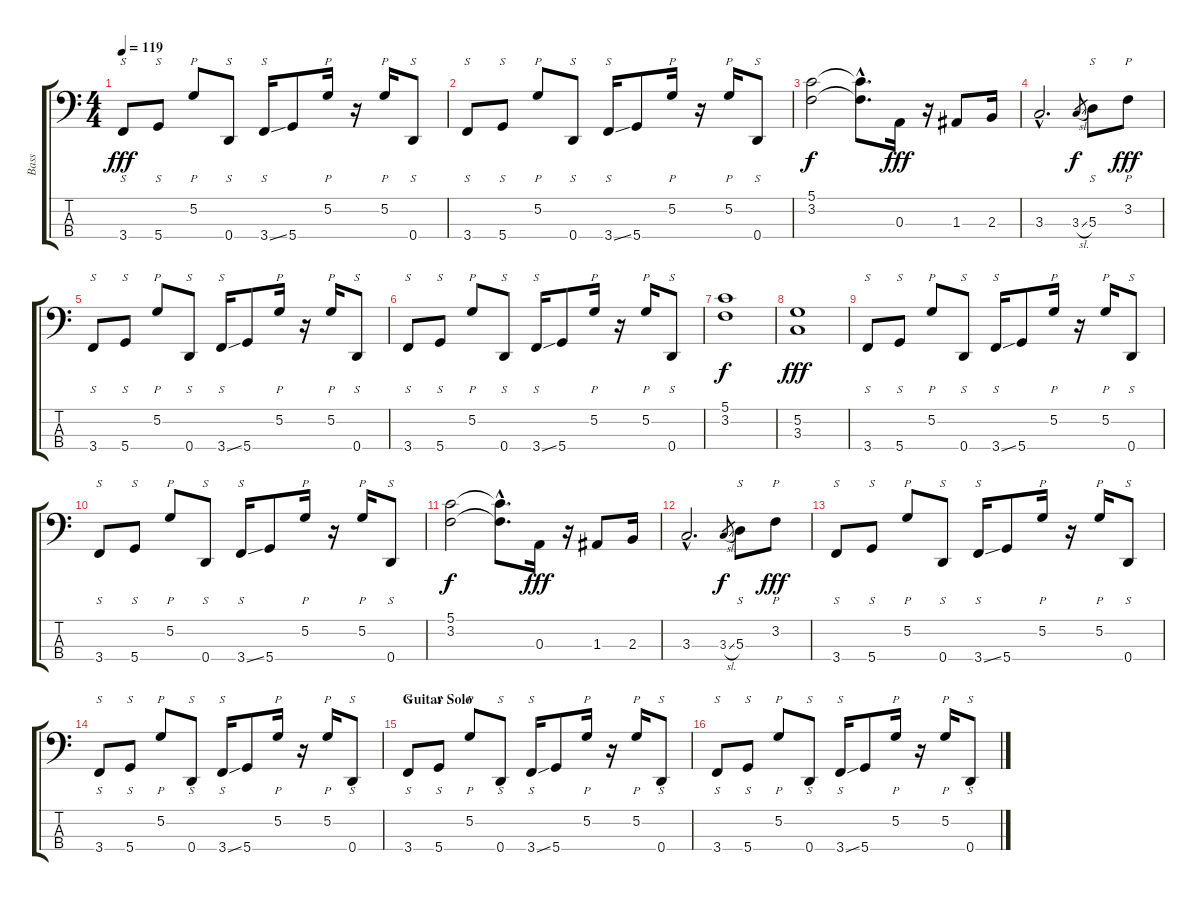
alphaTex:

\track ("Bass" "Bass") {instrument slapbass1}
\staff {score tabs}
\tuning (G2 D2 A1 D1) {hide}
\ts (4 4)
\tempo 119
\clef f4
\ks c
3.4.8{s dy fff instrument slapbass1} 5.4.8{s} 5.2.8{p} 0.4.8{s} 3.4{ss}.16{s} 5.4.8 5.2.16{p} r.16 5.2.16{p} 0.4.8{s} |
3.4.8{s} 5.4.8{s} 5.2.8{p} 0.4.8{s} 3.4{ss}.16{s} 5.4.8 5.2.16{p} r.16 5.2.16{p} 0.4.8{s} |
(5.1 3.2).2{dy f instrument electricbassfinger} (5.1{hac t} 3.2{hac t}).8{d} 0.3.16{dy fff} r.16 1.3.8 2.3.16 |
3.3{hac}.2{d} 3.3{sl}.8{gr dy f} 5.3.8{s instrument slapbass1} 3.2.8{p dy fff} |
3.4.8{s} 5.4.8{s} 5.2.8{p} 0.4.8{s} 3.4{ss}.16{s} 5.4.8 5.2.16{p} r.16 5.2.16{p} 0.4.8{s} |
3.4.8{s} 5.4.8{s} 5.2.8{p} 0.4.8{s} 3.4{ss}.16{s} 5.4.8 5.2.16{p} r.16 5.2.16{p} 0.4.8{s} |
(5.1 3.2).1{dy f instrument electricbassfinger} |
(5.2 3.3).1{dy fff} |
3.4.8{s instrument slapbass1} 5.4.8{s} 5.2.8{p} 0.4.8{s} 3.4{ss}.16{s} 5.4.8 5.2.16{p} r.16 5.2.16{p} 0.4.8{s} |
3.4.8{s} 5.4.8{s} 5.2.8{p} 0.4.8{s} 3.4{ss}.16{s} 5.4.8 5.2.16{p} r.16 5.2.16{p} 0.4.8{s} |
(5.1 3.2).2{dy f instrument electricbassfinger} (5.1{hac t} 3.2{hac t}).8{d} 0.3.16{dy fff} r.16 1.3.8 2.3.16 |
3.3{hac}.2{d} 3.3{sl}.8{gr dy f} 5.3.8{s instrument slapbass1} 3.2.8{p dy fff} |
3.4.8{s instrument slapbass1} 5.4.8{s} 5.2.8{p} 0.4.8{s} 3.4{ss}.16{s} 5.4.8 5.2.16{p} r.16 5.2.16{p} 0.4.8{s} |
3.4.8{s} 5.4.8{s} 5.2.8{p} 0.4.8{s} 3.4{ss}.16{s} 5.4.8 5.2.16{p} r.16 5.2.16{p} 0.4.8{s} |
\section ("" "Guitar Solo")
3.4.8{s} 5.4.8{s} 5.2.8{p} 0.4.8{s} 3.4{ss}.16{s} 5.4.8 5.2.16{p} r.16 5.2.16{p} 0.4.8{s} |
3.4.8{s} 5.4.8{s} 5.2.8{p} 0.4.8{s} 3.4{ss}.16{s} 5.4.8 5.2.16{p} r.16 5.2.16{p} 0.4.8{s}
